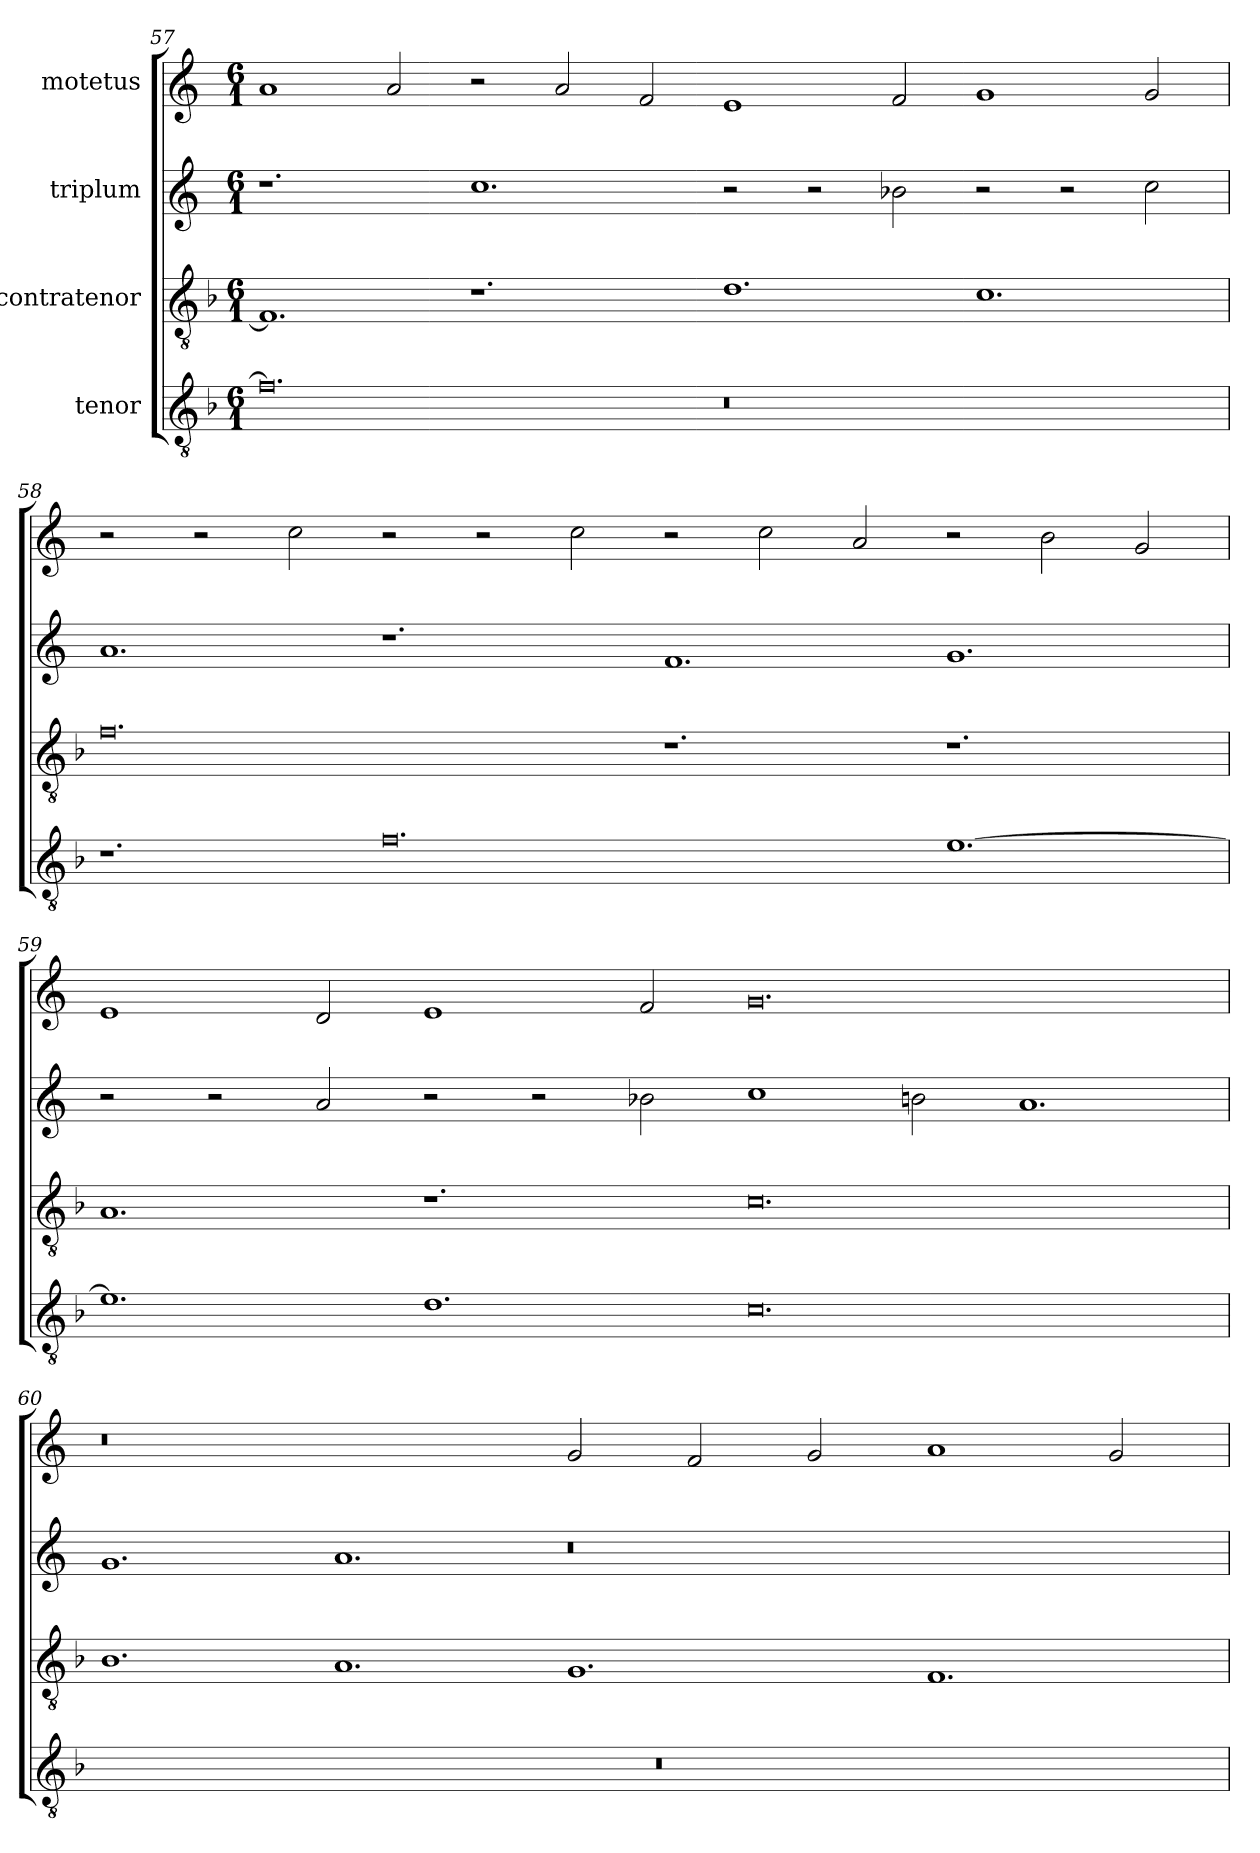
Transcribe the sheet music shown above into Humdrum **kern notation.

**kern	**kern	**kern	**kern
*part4	*part3	*part2	*part1
*staff4	*staff3	*staff2	*staff1
*I"tenor	*I"contratenor	*I"triplum	*I"motetus
*clefGv2	*clefGv2	*clefG2	*clefG2
*k[b-]	*k[b-]	*k[]	*k[]
*F:	*F:	*C:	*C:
*M6/1	*M6/1	*M6/1	*M6/1
=57	=57	=57	=57
0.f\]	1.F/]	1.r	1a/
.	.	.	2a/
.	1.r	1.cc\	2r
.	.	.	2a/
.	.	.	2f/
0.r	1.d\	2r	1e/
.	.	2r	.
.	.	2b-X\	2f/
.	1.c\	2r	1g/
.	.	2r	.
.	.	2cc\	2g/
!!LO:PB:g=z
=58	=58	=58	=58
1.r	0.f\	1.a/	2r
.	.	.	2r
.	.	.	2cc\
0.f\	.	1.r	2r
.	.	.	2r
.	.	.	2cc\
.	1.r	1.f/	2r
.	.	.	2cc\
.	.	.	2a/
[1.e\	1.r	1.g/	2r
.	.	.	2b\
.	.	.	2g/
=59	=59	=59	=59
1.e\]	1.A/	2r	1e/
.	.	2r	.
.	.	2a/	2d/
1.d\	1.r	2r	1e/
.	.	2r	.
.	.	2b-X\	2f/
0.c\	0.c\	1cc\	0.g/
.	.	2bn\	.
.	.	1.a/	.
=60	=60	=60	=60
00.r	1.B-\	1.g/	0.r
.	1.A/	1.a/	.
.	1.G/	0.r	2g/
.	.	.	2f/
.	.	.	2g/
.	1.F/	.	1a/
.	.	.	2g/
=	=	=	=
*-	*-	*-	*-
